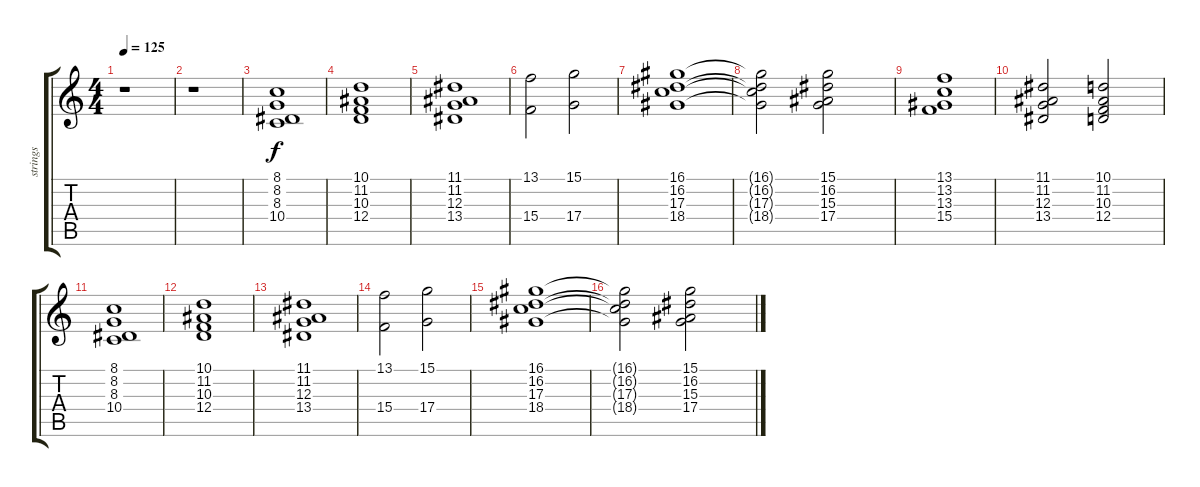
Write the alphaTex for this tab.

\track ("strings" "strings") {instrument tremolostrings}
\staff {score tabs}
\tuning (E4 B3 G3 D3 A2 E2) {hide}
\ts (4 4)
\tempo 125
\clef g2
\ks c
r.1{dy f} |
r.1 |
(8.1 8.2 8.3 10.4).1 |
(10.1 11.2 10.3 12.4).1 |
(11.1 11.2 12.3 13.4).1 |
(13.1 15.4).2 (15.1 17.4).2 |
(16.1 16.2 17.3 18.4).1 |
(16.1{t} 16.2{t} 17.3{t} 18.4{t}).2 (15.1 16.2 15.3 17.4).2 |
(13.1 13.2 13.3 15.4).1 |
(11.1 11.2 12.3 13.4).2 (10.1 11.2 10.3 12.4).2 |
(8.1 8.2 8.3 10.4).1 |
(10.1 11.2 10.3 12.4).1 |
(11.1 11.2 12.3 13.4).1 |
(13.1 15.4).2 (15.1 17.4).2 |
(16.1 16.2 17.3 18.4).1 |
(16.1{t} 16.2{t} 17.3{t} 18.4{t}).2 (15.1 16.2 15.3 17.4).2
